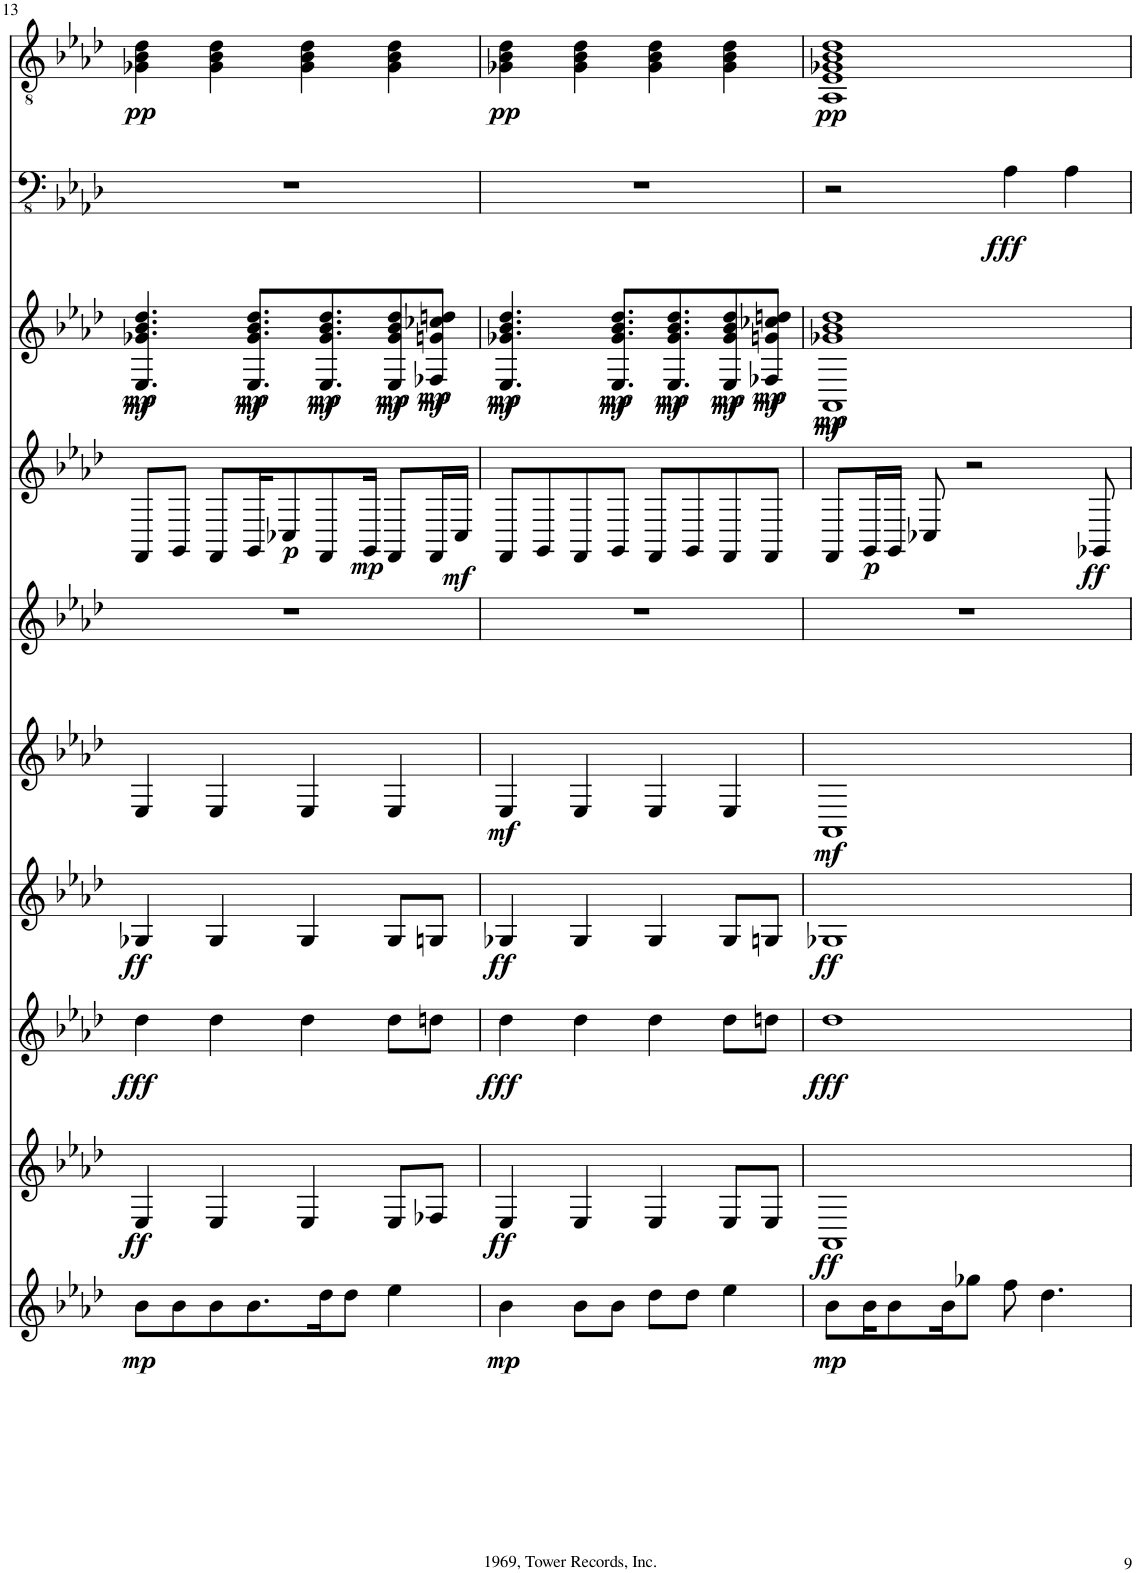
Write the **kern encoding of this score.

**kern	**dynam	**kern	**dynam	**kern	**dynam	**kern	**dynam	**kern	**dynam	**kern	**kern	**dynam	**kern	**dynam	**kern	**dynam	**kern	**dynam
*part10	*part10	*part9	*part9	*part8	*part8	*part7	*part7	*part6	*part6	*part5	*part4	*part4	*part3	*part3	*part2	*part2	*part1	*part1
*staff10	*staff10	*staff9	*staff9	*staff8	*staff8	*staff7	*staff7	*staff6	*staff6	*staff5	*staff4	*staff4	*staff3	*staff3	*staff2	*staff2	*staff1	*staff1
*I"Vocals	*	*I"Trombone	*	*I"Trumpet	*	*I"Sax	*	*I"Organ	*	*I"Piano interlude	*I"Piano	*	*I"Brass	*	*I"Bass	*	*I"Jazz Guitar	*
*	*	*I'Trb	*	*I'Tpt	*	*	*	*	*	*I'Pno	*I'Pno	*	*I'Brs	*	*	*	*	*
!!LO:PB:g=z
*clefG2	*	*clefG2	*	*clefG2	*	*clefG2	*	*clefG2	*	*clefG2	*clefG2	*	*clefG2	*	*clefFv4	*	*clefGv2	*
*	*	*	*	*Trd1c2	*	*Trd5c9	*	*	*	*	*	*	*	*	*	*	*	*
*k[b-e-a-d-]	*	*k[b-e-a-d-]	*	*k[b-e-a-d-]	*	*k[b-e-a-d-]	*	*k[b-e-a-d-]	*	*k[b-e-a-d-]	*k[b-e-a-d-]	*	*k[b-e-a-d-]	*	*k[b-e-a-d-]	*	*k[b-e-a-d-]	*
*M4/4	*	*M4/4	*	*M4/4	*	*M4/4	*	*M4/4	*	*M4/4	*M4/4	*	*M4/4	*	*M4/4	*	*M4/4	*
=13	=13	=13	=13	=13	=13	=13	=13	=13	=13	=13	=13	=13	=13	=13	=13	=13	=13	=13
!	!LO:DY:b	!	!LO:DY:b	!	!LO:DY:b	!	!LO:DY:b	!	!	!	!	!	!	!LO:DY:b	!	!	!	!
!	!	!	!	!	!	!	!	!	!	!	!	!	!	!LO:DY:n=1:b	!	!	!	!LO:DY:b
8b-\L	mp	4E-/	ff	4dd-\	fff	4G-X/	ff	4E-/	.	1r	8FF/L	.	4.E-/ 4.g-X/ 4.b-/ 4.dd-/	mf mp	1r	.	4G-X\ 4B-\ 4d-\	pp
8b-\	.	.	.	.	.	.	.	.	.	.	8GG/J	.	.	.	.	.	.	.
8b-\	.	4E-/	.	4dd-\	.	4G-/	.	4E-/	.	.	8FF/L	.	.	.	.	.	4G-\ 4B-\ 4d-\	.
!	!	!	!	!	!	!	!	!	!	!	!	!	!	!LO:DY:n=2:b	!	!	!	!
!	!	!	!	!	!	!	!	!	!	!	!	!	!	!LO:DY:n=3:b	!	!	!	!
8.b-\	.	.	.	.	.	.	.	.	.	.	16GG/K	.	8.E-/ 8.g-/ 8.b-/ 8.dd-/L	mf mp	.	.	.	.
!	!	!	!	!	!	!	!	!	!	!	!	!LO:DY:b	!	!	!	!	!	!
.	.	.	.	.	.	.	.	.	.	.	8C-X/	p	.	.	.	.	.	.
.	.	4E-/	.	4dd-\	.	4G-/	.	4E-/	.	.	.	.	.	.	.	.	4G-\ 4B-\ 4d-\	.
!	!	!	!	!	!	!	!	!	!	!	!	!	!	!LO:DY:n=4:b	!	!	!	!
!	!	!	!	!	!	!	!	!	!	!	!	!	!	!LO:DY:n=5:b	!	!	!	!
16dd-\K	.	.	.	.	.	.	.	.	.	.	8FF/	.	8.E-/ 8.g-/ 8.b-/ 8.dd-/	mf mp	.	.	.	.
8dd-\J	.	.	.	.	.	.	.	.	.	.	.	.	.	.	.	.	.	.
!	!	!	!	!	!	!	!	!	!	!	!	!LO:DY:b	!	!	!	!	!	!
.	.	.	.	.	.	.	.	.	.	.	16GG/Jk	mp	.	.	.	.	.	.
!	!	!	!	!	!	!	!	!	!	!	!	!	!	!LO:DY:n=6:b	!	!	!	!
!	!	!	!	!	!	!	!	!	!	!	!	!	!	!LO:DY:n=7:b	!	!	!	!
4ee-\	.	8E-/L	.	8dd-\L	.	8G-/L	.	4E-/	.	.	8FF/L	.	8E-/ 8g-/ 8b-/ 8dd-/	mf mp	.	.	4G-\ 4B-\ 4d-\	.
!	!	!	!	!	!	!	!	!	!	!	!	!	!	!LO:DY:n=8:b	!	!	!	!
!	!	!	!	!	!	!	!	!	!	!	!	!	!	!LO:DY:n=9:b	!	!	!	!
.	.	8F-X/J	.	8ddn\J	.	8Gn/J	.	.	.	.	16FF/L	.	8F-X/ 8gn/ 8cc-X/ 8ddn/J	mf mp	.	.	.	.
!	!	!	!	!	!	!	!	!	!	!	!	!LO:DY:b	!	!	!	!	!	!
.	.	.	.	.	.	.	.	.	.	.	16C-/JJ	mf	.	.	.	.	.	.
=14	=14	=14	=14	=14	=14	=14	=14	=14	=14	=14	=14	=14	=14	=14	=14	=14	=14	=14
!	!LO:DY:b	!	!LO:DY:b	!	!LO:DY:b	!	!LO:DY:b	!	!LO:DY:b	!	!	!	!	!LO:DY:b	!	!	!	!
!	!	!	!	!	!	!	!	!	!	!	!	!	!	!LO:DY:n=1:b	!	!	!	!LO:DY:b
4b-\	mp	4E-/	ff	4dd-\	fff	4G-X/	ff	4E-/	mf	1r	8FF/L	.	4.E-/ 4.g-X/ 4.b-/ 4.dd-/	mf mp	1r	.	4G-X\ 4B-\ 4d-\	pp
.	.	.	.	.	.	.	.	.	.	.	8GG/	.	.	.	.	.	.	.
8b-\L	.	4E-/	.	4dd-\	.	4G-/	.	4E-/	.	.	8FF/	.	.	.	.	.	4G-\ 4B-\ 4d-\	.
!	!	!	!	!	!	!	!	!	!	!	!	!	!	!LO:DY:n=2:b	!	!	!	!
!	!	!	!	!	!	!	!	!	!	!	!	!	!	!LO:DY:n=3:b	!	!	!	!
8b-\J	.	.	.	.	.	.	.	.	.	.	8GG/J	.	8.E-/ 8.g-/ 8.b-/ 8.dd-/L	mf mp	.	.	.	.
8dd-\L	.	4E-/	.	4dd-\	.	4G-/	.	4E-/	.	.	8FF/L	.	.	.	.	.	4G-\ 4B-\ 4d-\	.
!	!	!	!	!	!	!	!	!	!	!	!	!	!	!LO:DY:n=4:b	!	!	!	!
!	!	!	!	!	!	!	!	!	!	!	!	!	!	!LO:DY:n=5:b	!	!	!	!
.	.	.	.	.	.	.	.	.	.	.	.	.	8.E-/ 8.g-/ 8.b-/ 8.dd-/	mf mp	.	.	.	.
8dd-\J	.	.	.	.	.	.	.	.	.	.	8GG/	.	.	.	.	.	.	.
!	!	!	!	!	!	!	!	!	!	!	!	!	!	!LO:DY:n=6:b	!	!	!	!
!	!	!	!	!	!	!	!	!	!	!	!	!	!	!LO:DY:n=7:b	!	!	!	!
4ee-\	.	8E-/L	.	8dd-\L	.	8G-/L	.	4E-/	.	.	8FF/	.	8E-/ 8g-/ 8b-/ 8dd-/	mf mp	.	.	4G-\ 4B-\ 4d-\	.
!	!	!	!	!	!	!	!	!	!	!	!	!	!	!LO:DY:n=8:b	!	!	!	!
!	!	!	!	!	!	!	!	!	!	!	!	!	!	!LO:DY:n=9:b	!	!	!	!
.	.	8E-/J	.	8ddn\J	.	8Gn/J	.	.	.	.	8FF/J	.	8F-X/ 8gn/ 8cc-X/ 8ddn/J	mf mp	.	.	.	.
=15	=15	=15	=15	=15	=15	=15	=15	=15	=15	=15	=15	=15	=15	=15	=15	=15	=15	=15
!	!LO:DY:b	!	!LO:DY:b	!	!LO:DY:b	!	!LO:DY:b	!	!LO:DY:b	!	!	!	!	!LO:DY:b	!	!	!	!
!	!	!	!	!	!	!	!	!	!	!	!	!	!	!LO:DY:n=1:b	!	!	!	!LO:DY:b
8b-\L	mp	1AA-	ff	1dd-	fff	1G-X	ff	1AA-	mf	1r	8FF/L	.	1AA- 1g-X 1b- 1dd-	mf mp	2r	.	1AA- 1E- 1G-X 1B- 1d-	pp
!	!	!	!	!	!	!	!	!	!	!	!	!LO:DY:b	!	!	!	!	!	!
16b-\K	.	.	.	.	.	.	.	.	.	.	16GG/L	p	.	.	.	.	.	.
8b-\	.	.	.	.	.	.	.	.	.	.	16GG/JJ	.	.	.	.	.	.	.
.	.	.	.	.	.	.	.	.	.	.	8C-X/	.	.	.	.	.	.	.
16b-\K	.	.	.	.	.	.	.	.	.	.	.	.	.	.	.	.	.	.
8gg-X\J	.	.	.	.	.	.	.	.	.	.	2r	.	.	.	.	.	.	.
!	!	!	!	!	!	!	!	!	!	!	!	!	!	!	!	!LO:DY:b	!	!
8ff\	.	.	.	.	.	.	.	.	.	.	.	.	.	.	4AA-\	fff	.	.
4.dd-\	.	.	.	.	.	.	.	.	.	.	.	.	.	.	.	.	.	.
.	.	.	.	.	.	.	.	.	.	.	.	.	.	.	4AA-\	.	.	.
!	!	!	!	!	!	!	!	!	!	!	!	!LO:DY:b	!	!	!	!	!	!
.	.	.	.	.	.	.	.	.	.	.	8GG-X/	ff	.	.	.	.	.	.
=	=	=	=	=	=	=	=	=	=	=	=	=	=	=	=	=	=	=
*-	*-	*-	*-	*-	*-	*-	*-	*-	*-	*-	*-	*-	*-	*-	*-	*-	*-	*-
